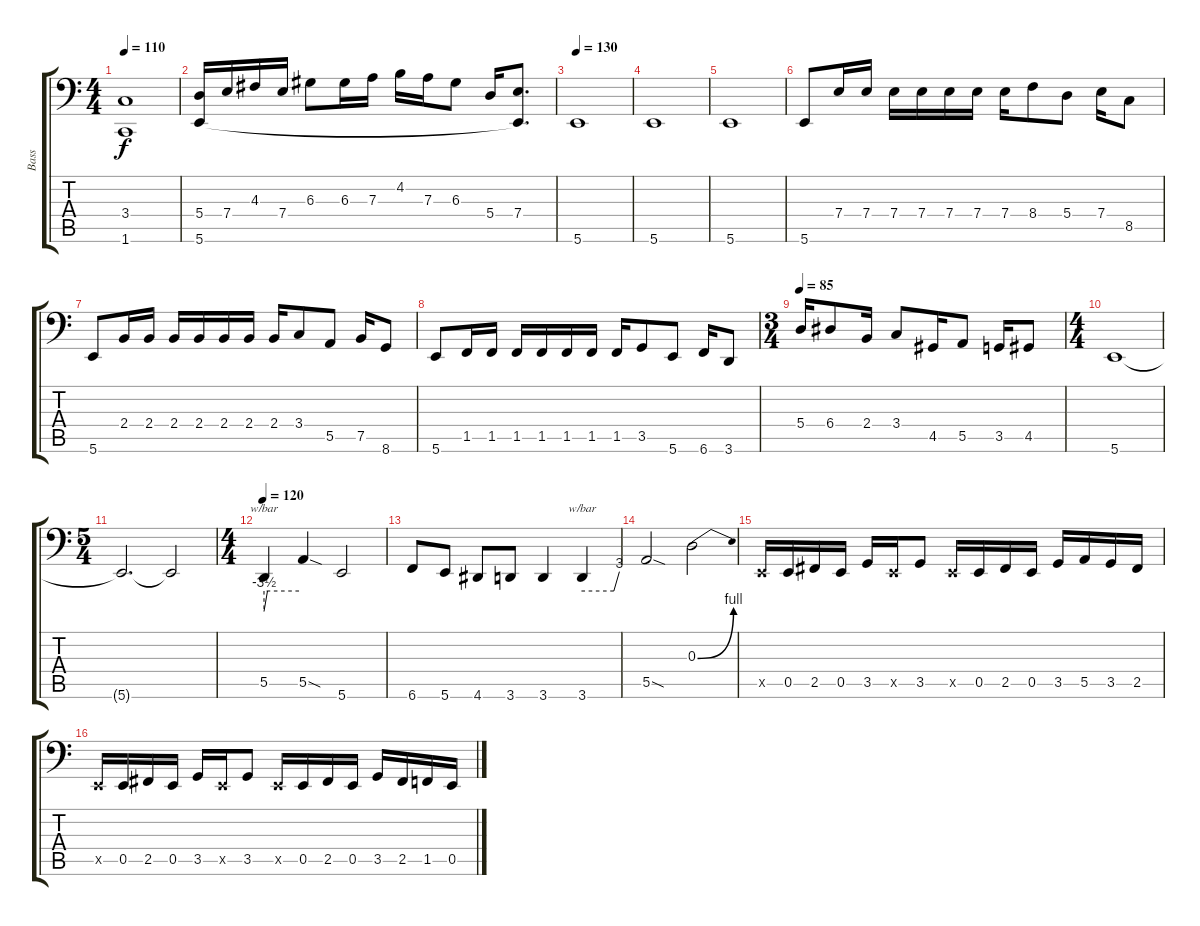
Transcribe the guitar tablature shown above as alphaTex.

\track ("Bass" "Bass") {instrument electricbassfinger}
\staff {score tabs}
\tuning (C3 G2 D2 A1 E1 B0) {hide}
\ts (4 4)
\tempo 110
\clef f4
\ks c
(3.4 1.6).1{dy f} |
(5.4 5.6).16 7.4.16 4.3.16 7.4.16 6.3.8 6.3.16 7.3.16 4.2.16 7.3.16 6.3.8 5.4.16 (7.4 5.6{t}).8{d} |
\tempo 130
5.6.1 |
5.6.1 |
5.6.1 |
5.6.8 7.4.16 7.4.16 7.4.16 7.4.16 7.4.16 7.4.16 7.4.16 8.4.8 5.4.8 7.4.16 8.5.8 |
5.6.8 2.4.16 2.4.16 2.4.16 2.4.16 2.4.16 2.4.16 2.4.16 3.4.8 5.5.8 7.5.16 8.6.8 |
5.6.8 1.5.16 1.5.16 1.5.16 1.5.16 1.5.16 1.5.16 1.5.16 3.5.8 5.6.8 6.6.16 3.6.8 |
\ts (3 4)
\tempo 85
5.4.16 6.4.8 2.4.16 3.4.8 4.5.16 5.5.8 3.5.16 4.5.8 |
\ts (4 4)
5.6.1 |
\ts (5 4)
5.6{t}.2{d} 5.6{t}.2 |
\ts (4 4)
\tempo 120
5.5.4{tbe (custom default 0 -14 6 0 60 0)} 5.5{sod}.4 5.6.2 |
6.6.8 5.6.8 4.6.8 3.6.8 3.6.4 3.6.4{tbe (custom default 0 0 51 0 60 12)} |
5.5{sod}.2 0.3{be (bend 0 0 60 4)}.2 |
0.5{x}.16 0.5.16 2.5.16 0.5.16 3.5.16 0.5{x}.16 3.5.8 0.5{x}.16 0.5.16 2.5.16 0.5.16 3.5.16 5.5.16 3.5.16 2.5.16 |
0.5{x}.16 0.5.16 2.5.16 0.5.16 3.5.16 0.5{x}.16 3.5.8 0.5{x}.16 0.5.16 2.5.16 0.5.16 3.5.16 2.5.16 1.5.16 0.5.16
